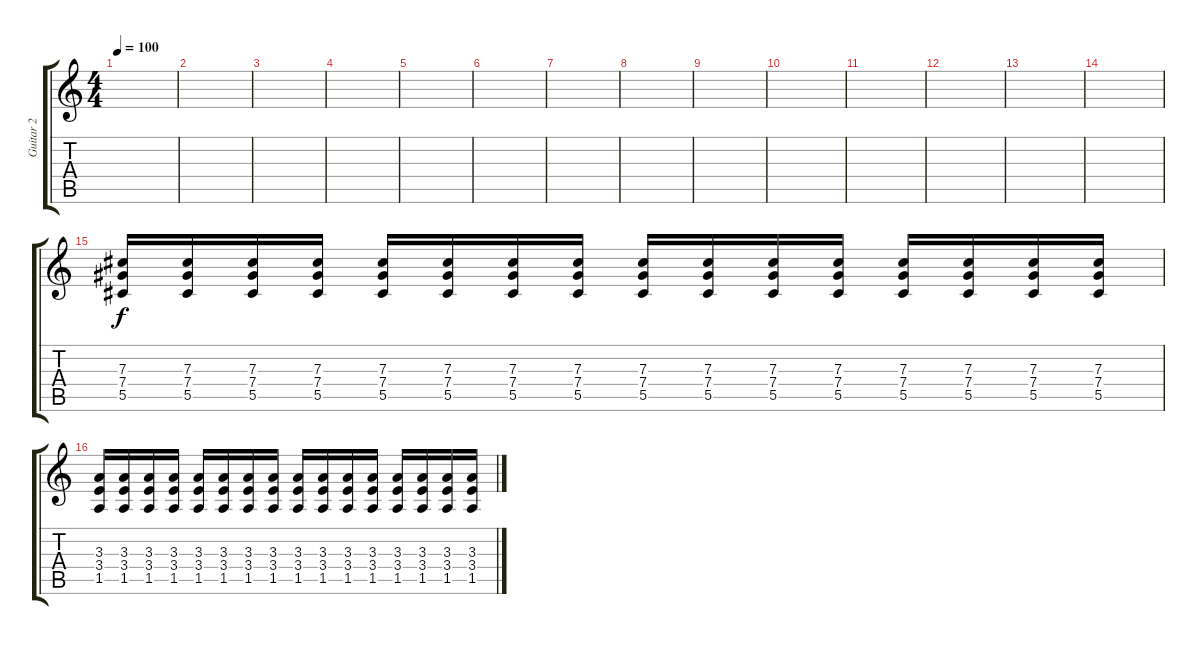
\track ("Guitar 2" "Guitar 2") {instrument distortionguitar}
\staff {score tabs}
\tuning (Eb4 Bb3 Gb3 Db3 Ab2 Eb2) {hide}
\ts (4 4)
\tempo 100
\clef g2
\ks c
|
|
|
|
|
|
|
|
|
|
|
|
|
|
(7.3 7.4 5.5).16 (7.3 7.4 5.5).16 (7.3 7.4 5.5).16 (7.3 7.4 5.5).16 (7.3 7.4 5.5).16 (7.3 7.4 5.5).16 (7.3 7.4 5.5).16 (7.3 7.4 5.5).16 (7.3 7.4 5.5).16 (7.3 7.4 5.5).16 (7.3 7.4 5.5).16 (7.3 7.4 5.5).16 (7.3 7.4 5.5).16 (7.3 7.4 5.5).16 (7.3 7.4 5.5).16 (7.3 7.4 5.5).16 |
(3.3 3.4 1.5).16 (3.3 3.4 1.5).16 (3.3 3.4 1.5).16 (3.3 3.4 1.5).16 (3.3 3.4 1.5).16 (3.3 3.4 1.5).16 (3.3 3.4 1.5).16 (3.3 3.4 1.5).16 (3.3 3.4 1.5).16 (3.3 3.4 1.5).16 (3.3 3.4 1.5).16 (3.3 3.4 1.5).16 (3.3 3.4 1.5).16 (3.3 3.4 1.5).16 (3.3 3.4 1.5).16 (3.3 3.4 1.5).16
